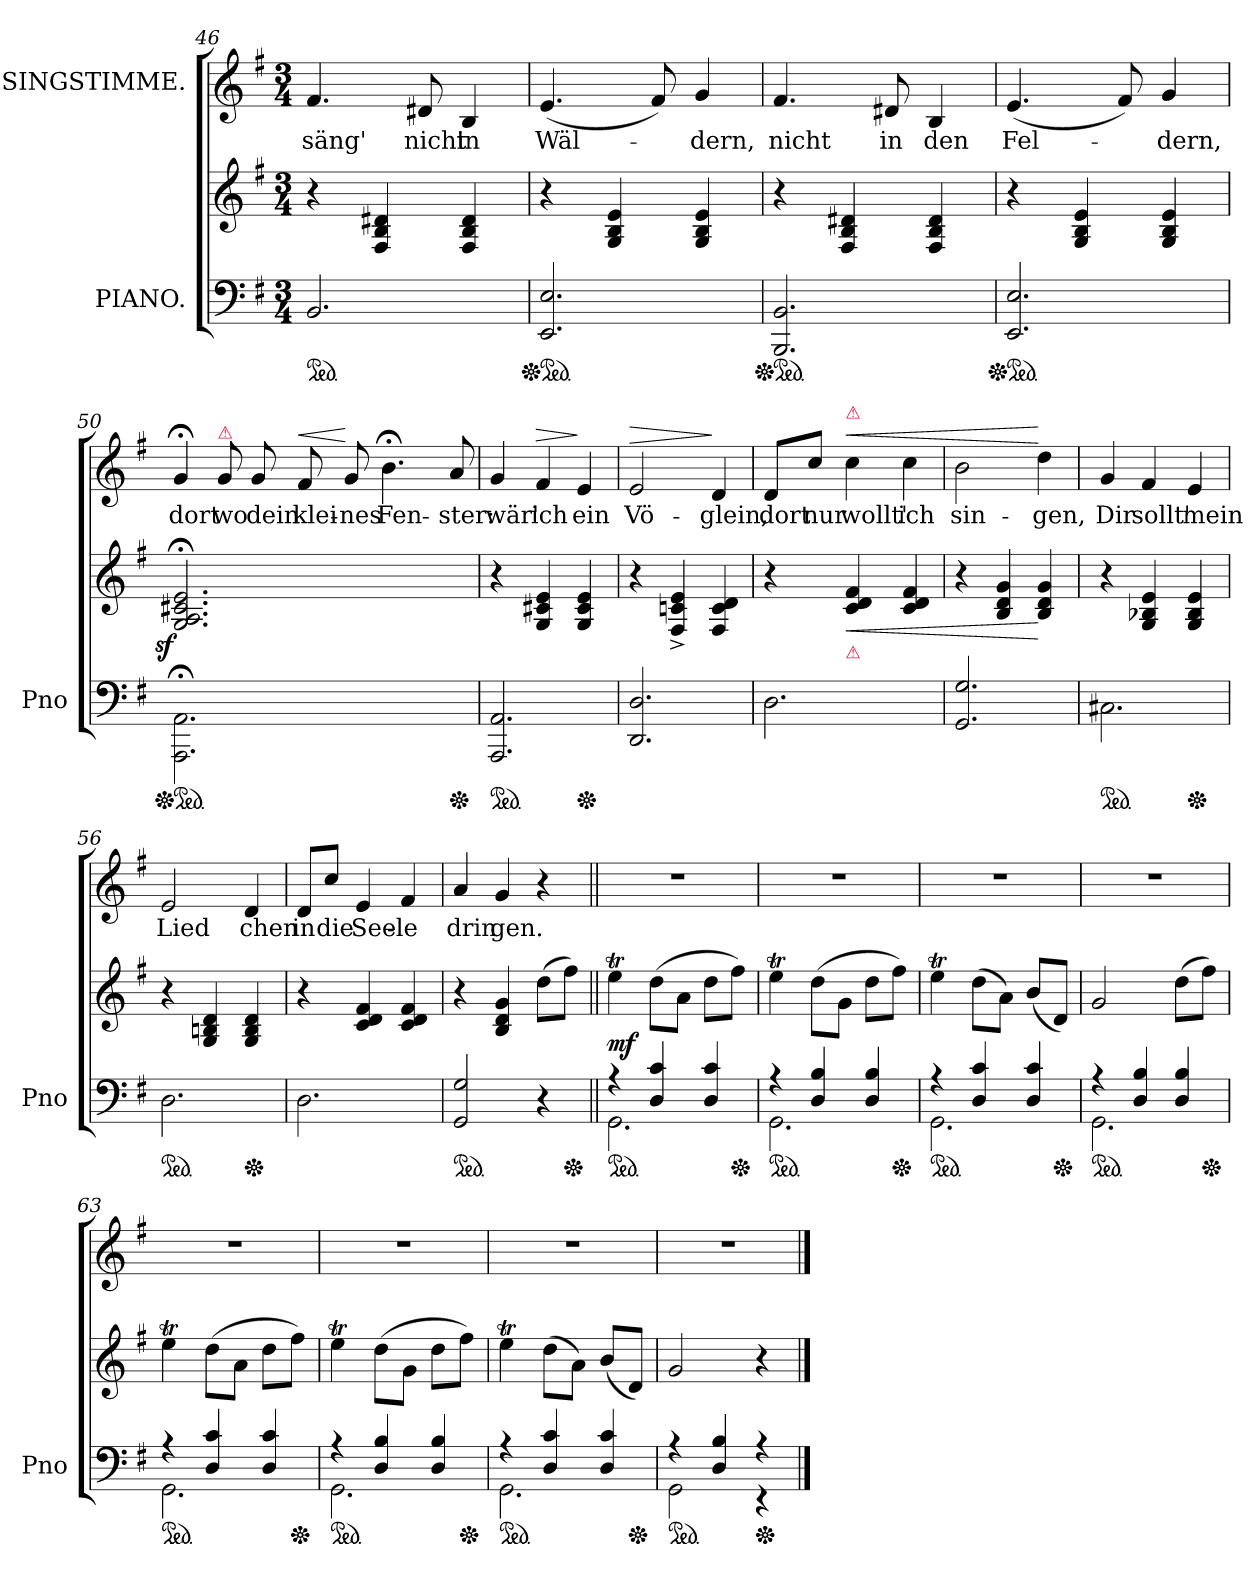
**kern	**kern	**dynam	**kern	**text	**dynam
*part2	*part2	*part2	*part1	*part1	*part1
*staff3	*staff2	*staff2/3	*staff1	*staff1	*staff1
*I"PIANO.	*	*	*I"SINGSTIMME.	*	*
*I'Pno	*	*	*	*	*
*clefF4	*clefG2	*	*clefG2	*	*
*k[f#]	*k[f#]	*	*k[f#]	*	*
*G:	*G:	*	*G:	*	*
*M3/4	*M3/4	*	*M3/4	*	*
*ped	*	*	*	*	*
=46	=46	=46	=46	=46	=46
2.BB	4r	.	4.f#	säng'	.
.	4F#/ 4B/ 4d#X/	.	.	.	.
.	.	.	8d#X	nicht	.
.	4F#/ 4B/ 4d#/	.	4B	in	.
=47	=47	=47	=47	=47	=47
*Xped	*	*	*	*	*
*ped	*	*	*	*	*
2.EE 2.E	4r	.	(<4.e	Wäl-	.
.	4G/ 4B/ 4e/	.	.	.	.
.	.	.	8f#)	.	.
.	4G/ 4B/ 4e/	.	4g	-dern,	.
=48	=48	=48	=48	=48	=48
*Xped	*	*	*	*	*
*ped	*	*	*	*	*
2.BBB 2.BB	4r	.	4.f#	nicht	.
.	4F#/ 4B/ 4d#X/	.	.	.	.
.	.	.	8d#X	in	.
.	4F#/ 4B/ 4d#/	.	4B	den	.
=49	=49	=49	=49	=49	=49
*Xped	*	*	*	*	*
*ped	*	*	*	*	*
2.EE 2.E	4r	.	(<4.e	Fel-	.
.	4G/ 4B/ 4e/	.	.	.	.
.	.	.	8f#)	.	.
.	4G/ 4B/ 4e/	.	4g	-dern,	.
=50	=50	=50	=50	=50	=50
!	!	!LO:DY:rj	!	!	!
*	*^	*	*	*	*
*Xped	*	*	*	*	*	*
*ped	*	*	*	*	*	*
2.AAA;\ 2.AA;\	2.G;</ 2.A;</ 2.c#X;</ 2.e;</	1ryy	sf	4g;<	dort	.
!	!	!	!	!LO:TX:a:color=crimson:t=⚠	!	!
.	.	.	.	8g!	wo	.
.	.	.	.	8g!	dein	.
!	!	!	!	!	!	!LO:HP:a
.	.	.	.	8f#!	klei-	<
.	.	.	.	8g!	-nes	[
2ryy	2ryy	.	.	4.b;<	Fen-	.
.	.	8ryy	.	.	.	.
*Xped	*	*	*	*	*	*
.	.	8ryy	.	8a	-ster:	.
*	*v	*v	*	*	*	*
=51	=51	=51	=51	=51	=51
*ped	*	*	*	*	*
2.AAA 2.AA	4r	.	4g	wär'	.
!	!	!	!	!	!LO:HP:a
.	4G/ 4c#X/ 4e/	.	4f#	ich	>
*Xped	*	*	*	*	*
.	4G/ 4c#/ 4e/	.	4e	ein	]
=52	=52	=52	=52	=52	=52
!	!	!	!	!	!LO:HP:a
2.DD 2.D	4r	.	2e	Vö-	>
.	4F#^>/ 4cn^>/ 4e^>/	.	.	.	.
.	4F#/ 4c/ 4d/	.	4d	-glein,	]
=53	=53	=53	=53	=53	=53
2.D	4r	.	8d/L	dort	.
.	.	.	8cc/J	nur	.
!	!	!	!LO:TX:a:color=crimson:t=⚠	!	!
!	!LO:TX:b:color=crimson:t=⚠	!	!	!	!
!	!	!LO:HP:b	!	!	!LO:HP:a
.	4c 4d 4f#	<	4cc	wollt'	<
.	4c 4d 4f#	.	4cc	ich	.
=54	=54	=54	=54	=54	=54
2.GG 2.G	4r	.	2b	sin-	.
.	4B 4d 4g	.	.	.	.
.	4B 4d 4g	[	4dd	-gen,	[
=55	=55	=55	=55	=55	=55
*ped	*	*	*	*	*
2.C#X\	4r	.	4g	Dir	.
.	4G/ 4B-X/ 4e/	.	4f#	sollt'	.
*Xped	*	*	*	*	*
.	4G/ 4B-/ 4e/	.	4e	mein	.
=56	=56	=56	=56	=56	=56
*ped	*	*	*	*	*
2.D	4r	.	2e	Lied	.
.	4G/ 4Bn/ 4d/	.	.	.	.
*Xped	*	*	*	*	*
.	4G/ 4B/ 4d/	.	4d	chen	.
=57	=57	=57	=57	=57	=57
2.D	4r	.	8d/L	in	.
.	.	.	8cc/J	die	.
.	4c 4d 4f#	.	4e	See-	.
.	4c 4d 4f#	.	4f#	-le	.
=58	=58	=58	=58	=58	=58
*ped	*	*	*	*	*
2GG/ 2G/	4r	.	4a	drin	.
.	4B 4d 4g	.	4g	gen.	.
4r	(>8ddL	.	4r	.	.
*Xped	*	*	*	*	*
.	8ff#J)	.	.	.	.
=59||	=59||	=59||	=59||	=59||	=59||
*^	*	*	*	*	*
*ped	*	*	*	*	*	*
4rA	2.GG	4eeT	mf	2.rdd	.	.
4D 4c	.	(>8ddL	.	.	.	.
.	.	8aJ	.	.	.	.
4D 4c	.	8ddL	.	.	.	.
*Xped	*	*	*	*	*	*
.	.	8ff#J)	.	.	.	.
=60	=60	=60	=60	=60	=60	=60
*ped	*	*	*	*	*	*
4rA	2.GG	4eeT	.	2.rdd	.	.
4D 4B	.	(>8ddL	.	.	.	.
.	.	8gJ	.	.	.	.
4D 4B	.	8ddL	.	.	.	.
*Xped	*	*	*	*	*	*
.	.	8ff#J)	.	.	.	.
=61	=61	=61	=61	=61	=61	=61
*ped	*	*	*	*	*	*
4rA	2.GG	4eeT	.	2.rdd	.	.
4D 4c	.	(>8ddL	.	.	.	.
.	.	8aJ)	.	.	.	.
4D 4c	.	(<8bL	.	.	.	.
*Xped	*	*	*	*	*	*
.	.	8dJ)	.	.	.	.
=62	=62	=62	=62	=62	=62	=62
*ped	*	*	*	*	*	*
4rA	2.GG	2g	.	2.rdd	.	.
4D 4B	.	.	.	.	.	.
4D 4B	.	(>8ddL	.	.	.	.
*Xped	*	*	*	*	*	*
.	.	8ff#J)	.	.	.	.
=63	=63	=63	=63	=63	=63	=63
*ped	*	*	*	*	*	*
4rA	2.GG	4eeT	.	2.rdd	.	.
4D 4c	.	(>8ddL	.	.	.	.
.	.	8aJ	.	.	.	.
4D 4c	.	8ddL	.	.	.	.
*Xped	*	*	*	*	*	*
.	.	8ff#J)	.	.	.	.
=64	=64	=64	=64	=64	=64	=64
*ped	*	*	*	*	*	*
4rA	2.GG	4eeT	.	2.rdd	.	.
4D 4B	.	(>8ddL	.	.	.	.
.	.	8gJ	.	.	.	.
4D 4B	.	8ddL	.	.	.	.
*Xped	*	*	*	*	*	*
.	.	8ff#J)	.	.	.	.
=65	=65	=65	=65	=65	=65	=65
*ped	*	*	*	*	*	*
4rA	2.GG	4eeT	.	2.rdd	.	.
4D 4c	.	(>8ddL	.	.	.	.
.	.	8aJ)	.	.	.	.
4D 4c	.	(<8bL	.	.	.	.
*Xped	*	*	*	*	*	*
.	.	8dJ)	.	.	.	.
=66	=66	=66	=66	=66	=66	=66
*ped	*	*	*	*	*	*
4rA	2GG	2g	.	2.rdd	.	.
4D 4B	.	.	.	.	.	.
*Xped	*	*	*	*	*	*
4r	4r	4r	.	.	.	.
*v	*v	*	*	*	*	*
==	==	==	==	==	==
*-	*-	*-	*-	*-	*-
